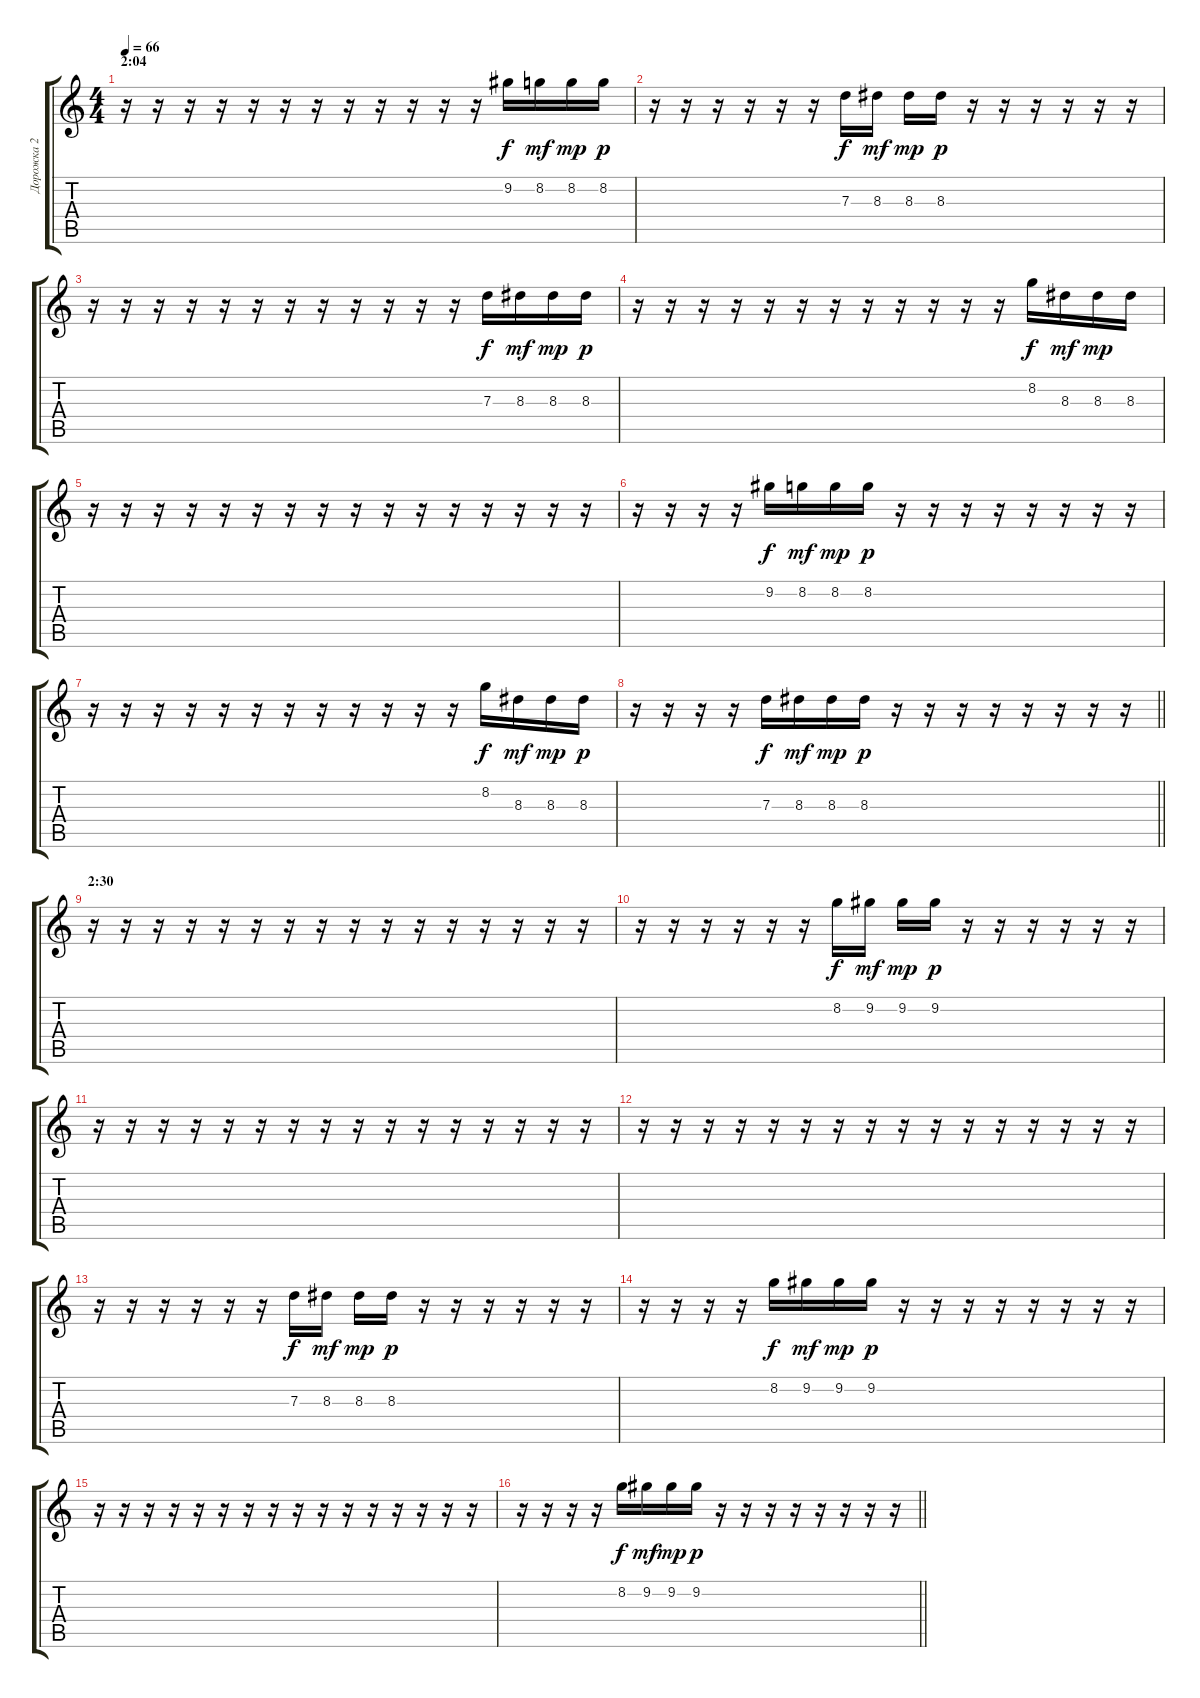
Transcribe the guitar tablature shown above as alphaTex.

\track ("Дорожка 2" "Дорожка 2") {instrument electricguitarjazz}
\staff {score tabs}
\tuning (E4 B3 G3 D3 A2 E2) {hide}
\ts (4 4)
\section ("" "2:04")
\tempo 66
\clef g2
\ks c
r.16{dy pp} r.16 r.16 r.16 r.16 r.16 r.16 r.16 r.16 r.16 r.16 r.16 9.2.16{dy f} 8.2.16{dy mf} 8.2.16{dy mp} 8.2.16{dy p} |
r.16 r.16 r.16 r.16 r.16 r.16 7.3.16{dy f} 8.3.16{dy mf} 8.3.16{dy mp} 8.3.16{dy p} r.16 r.16 r.16 r.16 r.16 r.16 |
r.16 r.16 r.16 r.16 r.16 r.16 r.16 r.16 r.16 r.16 r.16 r.16 7.3.16{dy f} 8.3.16{dy mf} 8.3.16{dy mp} 8.3.16{dy p} |
r.16 r.16 r.16 r.16 r.16 r.16 r.16 r.16 r.16 r.16 r.16 r.16 8.2.16{dy f} 8.3.16{dy mf} 8.3.16{dy mp} 8.3.16 |
r.16 r.16 r.16 r.16 r.16 r.16 r.16 r.16 r.16 r.16 r.16 r.16 r.16 r.16 r.16 r.16 |
r.16 r.16 r.16 r.16 9.2.16{dy f} 8.2.16{dy mf} 8.2.16{dy mp} 8.2.16{dy p} r.16 r.16 r.16 r.16 r.16 r.16 r.16 r.16 |
r.16 r.16 r.16 r.16 r.16 r.16 r.16 r.16 r.16 r.16 r.16 r.16 8.2.16{dy f} 8.3.16{dy mf} 8.3.16{dy mp} 8.3.16{dy p} |
\barLineRight lightlight
r.16 r.16 r.16 r.16 7.3.16{dy f} 8.3.16{dy mf} 8.3.16{dy mp} 8.3.16{dy p} r.16 r.16 r.16 r.16 r.16 r.16 r.16 r.16 |
\section ("" "2:30")
r.16 r.16 r.16 r.16 r.16 r.16 r.16 r.16 r.16 r.16 r.16 r.16 r.16 r.16 r.16 r.16 |
r.16 r.16 r.16 r.16 r.16 r.16 8.2.16{dy f} 9.2.16{dy mf} 9.2.16{dy mp} 9.2.16{dy p} r.16 r.16 r.16 r.16 r.16 r.16 |
r.16 r.16 r.16 r.16 r.16 r.16 r.16 r.16 r.16 r.16 r.16 r.16 r.16 r.16 r.16 r.16 |
r.16 r.16 r.16 r.16 r.16 r.16 r.16 r.16 r.16 r.16 r.16 r.16 r.16 r.16 r.16 r.16 |
r.16 r.16 r.16 r.16 r.16 r.16 7.3.16{dy f} 8.3.16{dy mf} 8.3.16{dy mp} 8.3.16{dy p} r.16 r.16 r.16 r.16 r.16 r.16 |
r.16 r.16 r.16 r.16 8.2.16{dy f} 9.2.16{dy mf} 9.2.16{dy mp} 9.2.16{dy p} r.16 r.16 r.16 r.16 r.16 r.16 r.16 r.16 |
r.16 r.16 r.16 r.16 r.16 r.16 r.16 r.16 r.16 r.16 r.16 r.16 r.16 r.16 r.16 r.16 |
\barLineRight lightlight
r.16 r.16 r.16 r.16 8.2.16{dy f} 9.2.16{dy mf} 9.2.16{dy mp} 9.2.16{dy p} r.16 r.16 r.16 r.16 r.16 r.16 r.16 r.16
